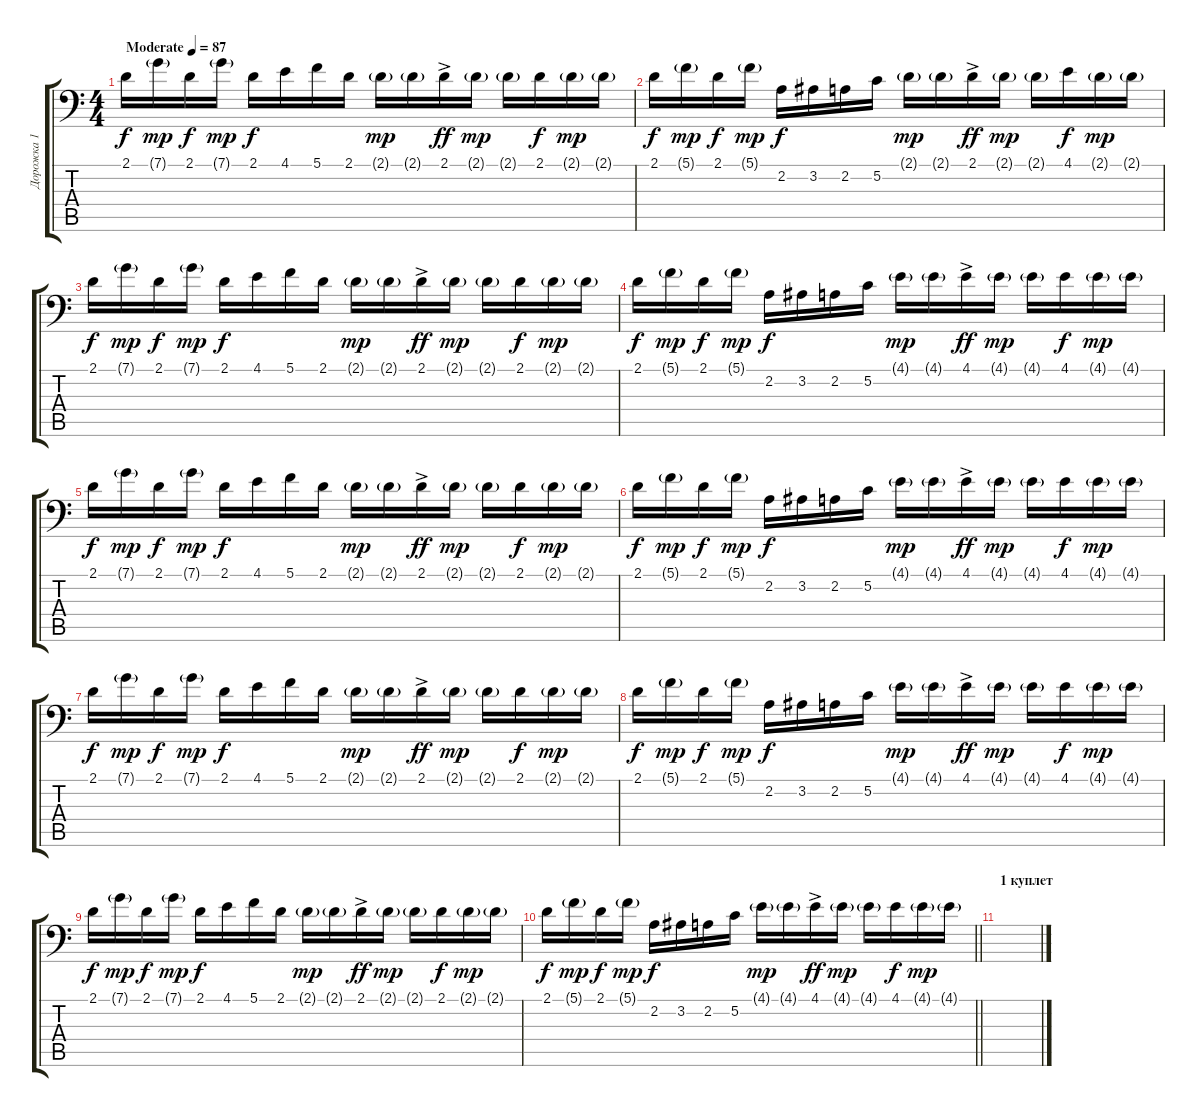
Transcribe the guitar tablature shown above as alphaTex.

\track ("Дорожка 1" "Дорожка 1") {instrument lead6voice}
\staff {score tabs}
\tuning (C4 G3 Eb3 Bb2 F2 Bb1) {hide}
\ts (4 4)
\tempo (87 "Moderate")
\clef f4
\ks c
2.1.16{dy f volume 16 instrument lead6voice} 7.1{g}.16{dy mp} 2.1.16{dy f} 7.1{g}.16{dy mp} 2.1.16{dy f} 4.1.16 5.1.16 2.1.16 2.1{g}.16{dy mp} 2.1{g}.16 2.1{ac}.16{dy ff} 2.1{g}.16{dy mp} 2.1{g}.16 2.1.16{dy f} 2.1{g}.16{dy mp} 2.1{g}.16 |
2.1.16{dy f} 5.1{g}.16{dy mp} 2.1.16{dy f} 5.1{g}.16{dy mp} 2.2.16{dy f} 3.2.16 2.2.16 5.2.16 2.1{g}.16{dy mp} 2.1{g}.16 2.1{ac}.16{dy ff} 2.1{g}.16{dy mp} 2.1{g}.16 4.1.16{dy f} 2.1{g}.16{dy mp} 2.1{g}.16 |
2.1.16{dy f volume 10} 7.1{g}.16{dy mp} 2.1.16{dy f} 7.1{g}.16{dy mp} 2.1.16{dy f} 4.1.16 5.1.16 2.1.16 2.1{g}.16{dy mp} 2.1{g}.16 2.1{ac}.16{dy ff} 2.1{g}.16{dy mp} 2.1{g}.16 2.1.16{dy f} 2.1{g}.16{dy mp} 2.1{g}.16 |
2.1.16{dy f} 5.1{g}.16{dy mp} 2.1.16{dy f} 5.1{g}.16{dy mp} 2.2.16{dy f} 3.2.16 2.2.16 5.2.16 4.1{g}.16{dy mp} 4.1{g}.16 4.1{ac}.16{dy ff} 4.1{g}.16{dy mp} 4.1{g}.16 4.1.16{dy f} 4.1{g}.16{dy mp} 4.1{g}.16 |
2.1.16{dy f} 7.1{g}.16{dy mp} 2.1.16{dy f} 7.1{g}.16{dy mp} 2.1.16{dy f} 4.1.16 5.1.16 2.1.16 2.1{g}.16{dy mp} 2.1{g}.16 2.1{ac}.16{dy ff} 2.1{g}.16{dy mp} 2.1{g}.16 2.1.16{dy f} 2.1{g}.16{dy mp} 2.1{g}.16 |
2.1.16{dy f} 5.1{g}.16{dy mp} 2.1.16{dy f} 5.1{g}.16{dy mp} 2.2.16{dy f} 3.2.16 2.2.16 5.2.16 4.1{g}.16{dy mp} 4.1{g}.16 4.1{ac}.16{dy ff} 4.1{g}.16{dy mp} 4.1{g}.16 4.1.16{dy f} 4.1{g}.16{dy mp} 4.1{g}.16 |
2.1.16{dy f} 7.1{g}.16{dy mp} 2.1.16{dy f} 7.1{g}.16{dy mp} 2.1.16{dy f} 4.1.16 5.1.16 2.1.16 2.1{g}.16{dy mp} 2.1{g}.16 2.1{ac}.16{dy ff} 2.1{g}.16{dy mp} 2.1{g}.16 2.1.16{dy f} 2.1{g}.16{dy mp} 2.1{g}.16 |
2.1.16{dy f} 5.1{g}.16{dy mp} 2.1.16{dy f} 5.1{g}.16{dy mp} 2.2.16{dy f} 3.2.16 2.2.16 5.2.16 4.1{g}.16{dy mp} 4.1{g}.16 4.1{ac}.16{dy ff} 4.1{g}.16{dy mp} 4.1{g}.16 4.1.16{dy f} 4.1{g}.16{dy mp} 4.1{g}.16 |
2.1.16{dy f} 7.1{g}.16{dy mp} 2.1.16{dy f} 7.1{g}.16{dy mp} 2.1.16{dy f} 4.1.16 5.1.16 2.1.16 2.1{g}.16{dy mp} 2.1{g}.16 2.1{ac}.16{dy ff} 2.1{g}.16{dy mp} 2.1{g}.16 2.1.16{dy f} 2.1{g}.16{dy mp} 2.1{g}.16 |
\barLineRight lightlight
2.1.16{dy f} 5.1{g}.16{dy mp} 2.1.16{dy f} 5.1{g}.16{dy mp} 2.2.16{dy f} 3.2.16 2.2.16 5.2.16 4.1{g}.16{dy mp} 4.1{g}.16 4.1{ac}.16{dy ff} 4.1{g}.16{dy mp} 4.1{g}.16 4.1.16{dy f} 4.1{g}.16{dy mp} 4.1{g}.16 |
\section ("" "1 куплет")
